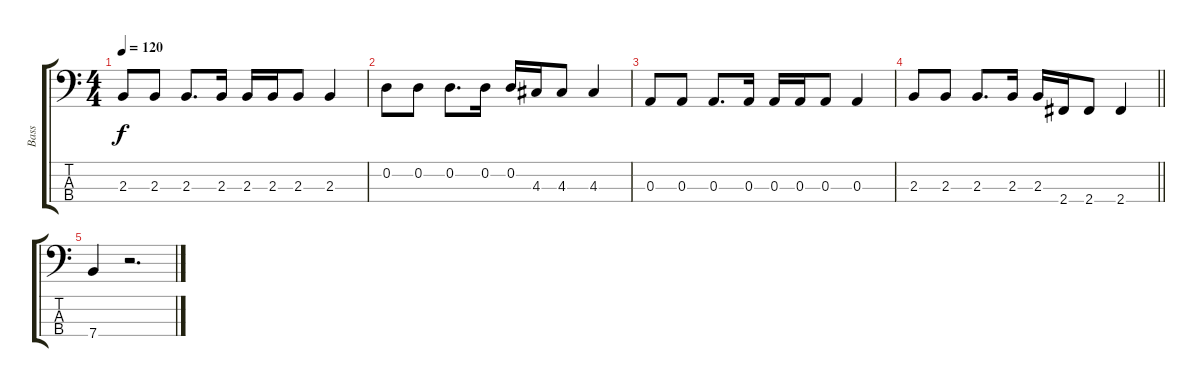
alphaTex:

\track ("Bass" "Bass") {instrument electricbassfinger}
\staff {score tabs}
\tuning (G2 D2 A1 E1) {hide}
\ts (4 4)
\tempo 120
\clef f4
\ks c
2.3.8{dy f} 2.3.8 2.3.8{d} 2.3.16 2.3.16 2.3.16 2.3.8 2.3.4 |
0.2.8 0.2.8 0.2.8{d} 0.2.16 0.2.16 4.3.16 4.3.8 4.3.4 |
0.3.8 0.3.8 0.3.8{d} 0.3.16 0.3.16 0.3.16 0.3.8 0.3.4 |
\barLineRight lightlight
2.3.8 2.3.8 2.3.8{d} 2.3.16 2.3.16 2.4.16 2.4.8 2.4.4 |
7.4.4 r.2{d}
